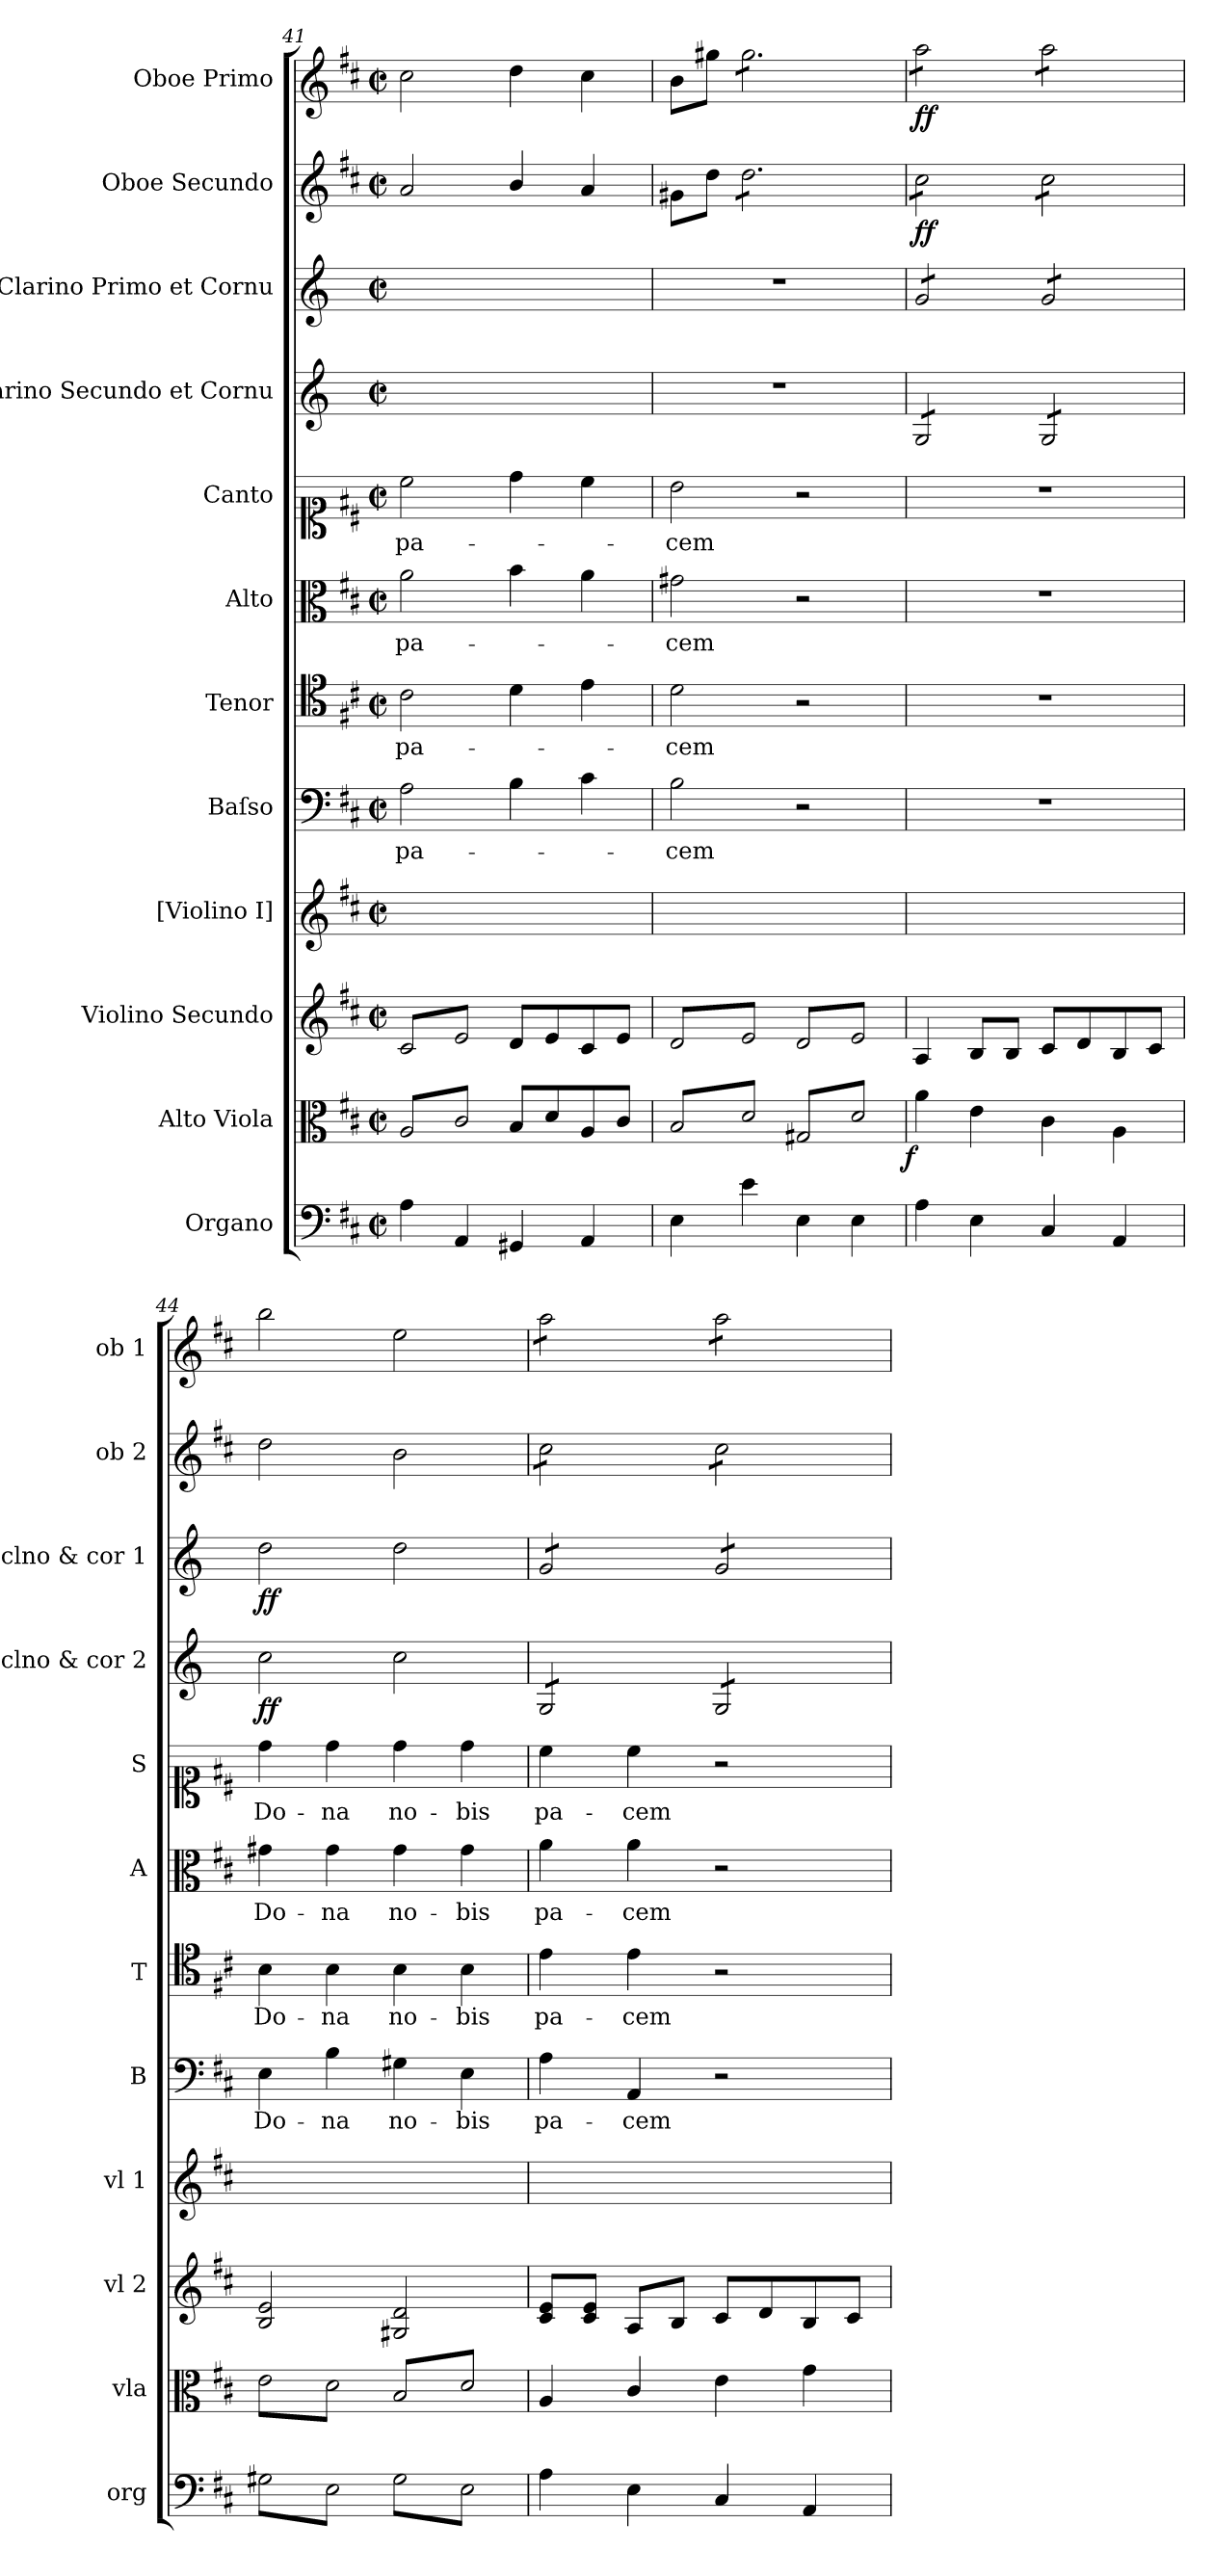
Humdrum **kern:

**kern	**dynam	**kern	**dynam	**kern	**kern	**kern	**text	**kern	**text	**kern	**text	**dynam	**kern	**text	**kern	**dynam	**kern	**dynam	**kern	**dynam	**kern	**dynam
*part12	*part12	*part11	*part11	*part10	*part9	*part8	*part8	*part7	*part7	*part6	*part6	*part6	*part5	*part5	*part4	*part4	*part3	*part3	*part2	*part2	*part1	*part1
*staff12	*staff12	*staff11	*staff11	*staff10	*staff9	*staff8	*staff8	*staff7	*staff7	*staff6	*staff6	*staff6	*staff5	*staff5	*staff4	*staff4	*staff3	*staff3	*staff2	*staff2	*staff1	*staff1
*I"Organo	*	*I"Alto Viola	*	*I"Violino Secundo	*I"[Violino I]	*I"Baſso	*	*I"Tenor	*	*I"Alto	*	*	*I"Canto	*	*I"Clarino Secundo et Cornu	*	*I"Clarino Primo et Cornu	*	*I"Oboe Secundo	*	*I"Oboe Primo	*
*I'org	*	*I'vla	*	*I'vl 2	*I'vl 1	*I'B	*	*I'T	*	*I'A	*	*	*I'S	*	*I'clno & cor 2	*	*I'clno & cor 1	*	*I'ob 2	*	*I'ob 1	*
*clefF4	*	*clefC3	*	*clefG2	*clefG2	*clefF4	*	*clefC4	*	*clefC3	*	*	*clefC1	*	*clefG2	*	*clefG2	*	*clefG2	*	*clefG2	*
*	*	*	*	*	*	*	*	*	*	*	*	*	*	*	*ITrd-1c-2	*	*ITrd-1c-2	*	*	*	*	*
*k[f#c#]	*	*k[f#c#]	*	*k[f#c#]	*k[f#c#]	*k[f#c#]	*	*k[f#c#]	*	*k[f#c#]	*	*	*k[f#c#]	*	*k[f#c#]	*	*k[f#c#]	*	*k[f#c#]	*	*k[f#c#]	*
*D:	*	*D:	*	*D:	*D:	*D:	*	*D:	*	*D:	*	*	*D:	*	*D:	*	*D:	*	*D:	*	*D:	*
*M2/2	*	*M2/2	*	*M2/2	*M2/2	*M2/2	*	*M2/2	*	*M2/2	*	*	*M2/2	*	*M2/2	*	*M2/2	*	*M2/2	*	*M2/2	*
*met(c|)	*	*met(c|)	*	*met(c|)	*met(c|)	*met(c|)	*	*met(c|)	*	*met(c|)	*	*	*met(c|)	*	*met(c|)	*	*met(c|)	*	*met(c|)	*	*met(c|)	*
=41	=41	=41	=41	=41	=41	=41	=41	=41	=41	=41	=41	=41	=41	=41	=41	=41	=41	=41	=41	=41	=41	=41
!	!	!	!	!	!	!	!	!	!	!	!	!LO:DY:a:rj	!	!	!	!	!	!	!	!	!	!
*	*	*tremolo	*	*	*	*	*	*	*	*	*	*	*	*	*	*	*	*	*	*	*	*
*	*	*	*	*tremolo	*	*	*	*	*	*	*	*	*	*	*	*	*	*	*	*	*	*
4A\	.	8A/L	.	8c#/L	1ryy	2A\	pa-	2c#\	pa-	2a\	pa-	ffor	2cc#\	pa-	1ryy	.	1ryy	.	2a/	.	2cc#\	.
.	.	8c#/	.	8e/	.	.	.	.	.	.	.	.	.	.	.	.	.	.	.	.	.	.
4AA/	.	8A/	.	8c#/	.	.	.	.	.	.	.	.	.	.	.	.	.	.	.	.	.	.
.	.	8c#/J	.	8e/J	.	.	.	.	.	.	.	.	.	.	.	.	.	.	.	.	.	.
*	*	*	*	*Xtremolo	*	*	*	*	*	*	*	*	*	*	*	*	*	*	*	*	*	*
*	*	*Xtremolo	*	*	*	*	*	*	*	*	*	*	*	*	*	*	*	*	*	*	*	*
4GG#X/	.	8B/L	.	8d/L	.	4B\	.	4d\	.	4b\	.	.	4dd\	.	.	.	.	.	4b/	.	4dd\	.
.	.	8d/	.	8e/	.	.	.	.	.	.	.	.	.	.	.	.	.	.	.	.	.	.
4AA/	.	8A/	.	8c#/	.	4c#\	.	4e\	.	4a\	.	.	4cc#\	.	.	.	.	.	4a/	.	4cc#\	.
.	.	8c#/J	.	8e/J	.	.	.	.	.	.	.	.	.	.	.	.	.	.	.	.	.	.
=42	=42	=42	=42	=42	=42	=42	=42	=42	=42	=42	=42	=42	=42	=42	=42	=42	=42	=42	=42	=42	=42	=42
*	*	*tremolo	*	*	*	*	*	*	*	*	*	*	*	*	*	*	*	*	*	*	*	*
*	*	*	*	*tremolo	*	*	*	*	*	*	*	*	*	*	*	*	*	*	*	*	*	*
4E\	.	8B/L	.	8d/L	1ryy	2B\	cem	2d\	-cem	2g#X\	-cem	.	2b\	-cem	1r	.	1r	.	8g#X\L	.	8b\L	.
.	.	8d/	.	8e/	.	.	.	.	.	.	.	.	.	.	.	.	.	.	8dd\J	.	8gg#X\J	.
*	*	*	*	*	*	*	*	*	*	*	*	*	*	*	*	*	*	*	*tremolo	*	*	*
*	*	*	*	*	*	*	*	*	*	*	*	*	*	*	*	*	*	*	*	*	*tremolo	*
4e\	.	8B/	.	8d/	.	.	.	.	.	.	.	.	.	.	.	.	.	.	8dd\L	.	8gg#\L	.
.	.	8d/J	.	8e/J	.	.	.	.	.	.	.	.	.	.	.	.	.	.	8dd\	.	8gg#\	.
4E\	.	8G#X/L	.	8d/L	.	2r	.	2r	.	2r	.	.	2r	.	.	.	.	.	8dd\	.	8gg#\	.
.	.	8d/	.	8e/	.	.	.	.	.	.	.	.	.	.	.	.	.	.	8dd\	.	8gg#\	.
4E\	.	8G#X/	.	8d/	.	.	.	.	.	.	.	.	.	.	.	.	.	.	8dd\	.	8gg#\	.
.	.	8d/J	.	8e/J	.	.	.	.	.	.	.	.	.	.	.	.	.	.	8dd\J	.	8gg#\J	.
*	*	*	*	*Xtremolo	*	*	*	*	*	*	*	*	*	*	*	*	*	*	*	*	*	*
*	*	*Xtremolo	*	*	*	*	*	*	*	*	*	*	*	*	*	*	*	*	*	*	*	*
=43	=43	=43	=43	=43	=43	=43	=43	=43	=43	=43	=43	=43	=43	=43	=43	=43	=43	=43	=43	=43	=43	=43
!	!	!	!LO:DY:rj	!	!	!	!	!	!	!	!	!	!	!	!	!	!	!	!	!	!	!
*	*	*	*	*	*	*	*	*	*	*	*	*	*	*	*tremolo	*	*	*	*	*	*	*
*	*	*	*	*	*	*	*	*	*	*	*	*	*	*	*	*	*tremolo	*	*	*	*	*
4A\	for	4a\	f	4A/	1ryy	1r	.	1r	.	1r	.	.	1r	.	8A/L	.	8a/L	.	8cc#\L	ff.	8aa\L	ff.
.	.	.	.	.	.	.	.	.	.	.	.	.	.	.	8A/	.	8a/	.	8cc#\	.	8aa\	.
4E\	.	4e\	.	8B/L	.	.	.	.	.	.	.	.	.	.	8A/	.	8a/	.	8cc#\	.	8aa\	.
.	.	.	.	8B/J	.	.	.	.	.	.	.	.	.	.	8A/J	.	8a/J	.	8cc#\J	.	8aa\J	.
4C#/	.	4c#\	.	8c#/L	.	.	.	.	.	.	.	.	.	.	8A/L	.	8a/L	.	8cc#\L	.	8aa\L	.
.	.	.	.	8d/	.	.	.	.	.	.	.	.	.	.	8A/	.	8a/	.	8cc#\	.	8aa\	.
4AA/	.	4A\	.	8B/	.	.	.	.	.	.	.	.	.	.	8A/	.	8a/	.	8cc#\	.	8aa\	.
.	.	.	.	8c#/J	.	.	.	.	.	.	.	.	.	.	8A/J	.	8a/J	.	8cc#\J	.	8aa\J	.
*	*	*	*	*	*	*	*	*	*	*	*	*	*	*	*	*	*	*	*	*	*Xtremolo	*
*	*	*	*	*	*	*	*	*	*	*	*	*	*	*	*	*	*	*	*Xtremolo	*	*	*
*	*	*	*	*	*	*	*	*	*	*	*	*	*	*	*	*	*Xtremolo	*	*	*	*	*
*	*	*	*	*	*	*	*	*	*	*	*	*	*	*	*Xtremolo	*	*	*	*	*	*	*
=44	=44	=44	=44	=44	=44	=44	=44	=44	=44	=44	=44	=44	=44	=44	=44	=44	=44	=44	=44	=44	=44	=44
*tremolo	*	*	*	*	*	*	*	*	*	*	*	*	*	*	*	*	*	*	*	*	*	*
*	*	*tremolo	*	*	*	*	*	*	*	*	*	*	*	*	*	*	*	*	*	*	*	*
8G#X\L	.	8e\L	.	2B/ 2e/	1ryy	4E\	Do-	4B\	Do-	4g#X\	Do-	.	4dd\	Do-	2dd\	ff.	2ee\	ff.	2dd\	.	2bb\	.
8E\	.	8d\	.	.	.	.	.	.	.	.	.	.	.	.	.	.	.	.	.	.	.	.
8G#X\	.	8e\	.	.	.	4B\	-na	4B\	-na	4g#\	-na	.	4dd\	-na	.	.	.	.	.	.	.	.
8E\J	.	8d\J	.	.	.	.	.	.	.	.	.	.	.	.	.	.	.	.	.	.	.	.
8G#\L	.	8B/L	.	2G#X/ 2d/	.	4G#X\	no-	4B\	no-	4g#\	no-	.	4dd\	no-	2dd\	.	2ee\	.	2b\	.	2ee\	.
8E\	.	8d/	.	.	.	.	.	.	.	.	.	.	.	.	.	.	.	.	.	.	.	.
8G#\	.	8B/	.	.	.	4E\	-bis	4B\	-bis	4g#\	-bis	.	4dd\	-bis	.	.	.	.	.	.	.	.
8E\J	.	8d/J	.	.	.	.	.	.	.	.	.	.	.	.	.	.	.	.	.	.	.	.
*	*	*Xtremolo	*	*	*	*	*	*	*	*	*	*	*	*	*	*	*	*	*	*	*	*
*Xtremolo	*	*	*	*	*	*	*	*	*	*	*	*	*	*	*	*	*	*	*	*	*	*
=45	=45	=45	=45	=45	=45	=45	=45	=45	=45	=45	=45	=45	=45	=45	=45	=45	=45	=45	=45	=45	=45	=45
*	*	*	*	*	*	*	*	*	*	*	*	*	*	*	*tremolo	*	*	*	*	*	*	*
*	*	*	*	*	*	*	*	*	*	*	*	*	*	*	*	*	*tremolo	*	*	*	*	*
*	*	*	*	*	*	*	*	*	*	*	*	*	*	*	*	*	*	*	*tremolo	*	*	*
*	*	*	*	*	*	*	*	*	*	*	*	*	*	*	*	*	*	*	*	*	*tremolo	*
4A\	.	4A/	.	8c#/ 8e/L	1ryy	4A\	pa-	4e\	pa-	4a\	pa-	.	4cc#\	pa-	8A/L	.	8a/L	.	8cc#\L	.	8aa\L	.
.	.	.	.	8c#/ 8e/J	.	.	.	.	.	.	.	.	.	.	8A/	.	8a/	.	8cc#\	.	8aa\	.
4E\	.	4c#/	.	8A/L	.	4AA/	-cem	4e\	-cem	4a\	-cem	.	4cc#\	-cem	8A/	.	8a/	.	8cc#\	.	8aa\	.
.	.	.	.	8B/J	.	.	.	.	.	.	.	.	.	.	8A/J	.	8a/J	.	8cc#\J	.	8aa\J	.
4C#/	.	4e\	.	8c#/L	.	2r	.	2r	.	2r	.	.	2r	.	8A/L	.	8a/L	.	8cc#\L	.	8aa\L	.
.	.	.	.	8d/	.	.	.	.	.	.	.	.	.	.	8A/	.	8a/	.	8cc#\	.	8aa\	.
4AA/	.	4g\	.	8B/	.	.	.	.	.	.	.	.	.	.	8A/	.	8a/	.	8cc#\	.	8aa\	.
.	.	.	.	8c#/J	.	.	.	.	.	.	.	.	.	.	8A/J	.	8a/J	.	8cc#\J	.	8aa\J	.
*	*	*	*	*	*	*	*	*	*	*	*	*	*	*	*	*	*	*	*	*	*Xtremolo	*
*	*	*	*	*	*	*	*	*	*	*	*	*	*	*	*	*	*	*	*Xtremolo	*	*	*
*	*	*	*	*	*	*	*	*	*	*	*	*	*	*	*	*	*Xtremolo	*	*	*	*	*
*	*	*	*	*	*	*	*	*	*	*	*	*	*	*	*Xtremolo	*	*	*	*	*	*	*
=	=	=	=	=	=	=	=	=	=	=	=	=	=	=	=	=	=	=	=	=	=	=
*-	*-	*-	*-	*-	*-	*-	*-	*-	*-	*-	*-	*-	*-	*-	*-	*-	*-	*-	*-	*-	*-	*-
